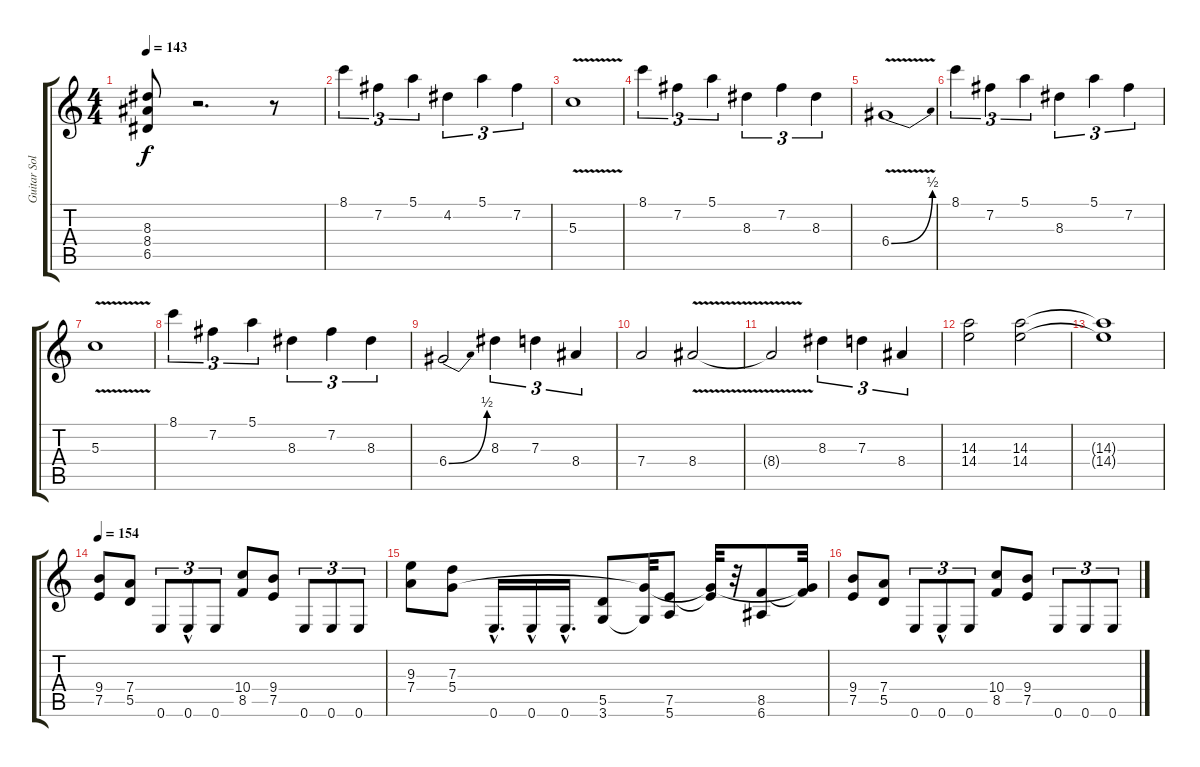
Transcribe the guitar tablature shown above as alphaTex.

\track ("Guitar Solo" "Guitar Sol") {instrument distortionguitar}
\staff {score tabs}
\tuning (E4 B3 G3 D3 A2 E2) {hide}
\ts (4 4)
\tempo 143
\clef g2
\ks c
(8.3 8.4 6.5).8{dy f} r.2{d} r.8 |
8.1.4{tu (3 2)} 7.2.4{tu (3 2)} 5.1.4{tu (3 2)} 4.2.4{tu (3 2)} 5.1.4{tu (3 2)} 7.2.4{tu (3 2)} |
5.3{v}.1 |
8.1.4{tu (3 2)} 7.2.4{tu (3 2)} 5.1.4{tu (3 2)} 8.3.4{tu (3 2)} 7.2.4{tu (3 2)} 8.3.4{tu (3 2)} |
6.4{be (bend 0 0 60 2) v}.1 |
8.1.4{tu (3 2)} 7.2.4{tu (3 2)} 5.1.4{tu (3 2)} 8.3.4{tu (3 2)} 5.1.4{tu (3 2)} 7.2.4{tu (3 2)} |
5.3{v}.1 |
8.1.4{tu (3 2)} 7.2.4{tu (3 2)} 5.1.4{tu (3 2)} 8.3.4{tu (3 2)} 7.2.4{tu (3 2)} 8.3.4{tu (3 2)} |
6.4{be (bend 0 0 60 2)}.2 8.3.4{tu (3 2)} 7.3.4{tu (3 2)} 8.4.4{tu (3 2)} |
7.4.2 8.4{v}.2 |
8.4{t}.2 8.3.4{tu (3 2)} 7.3.4{tu (3 2)} 8.4.4{tu (3 2)} |
(14.3 14.4).2 (14.3 14.4).2 |
(14.3{t} 14.4{t}).1 |
\tempo 154
(9.4 7.5).8 (7.4 5.5).8 0.6.8{tu (3 2)} 0.6{hac}.8{tu (3 2)} 0.6.8{tu (3 2)} (10.4 8.5).8 (9.4 7.5).8 0.6.8{tu (3 2)} 0.6.8{tu (3 2)} 0.6.8{tu (3 2)} |
(9.3 7.4).8 (7.3 5.4).8 0.6{hac}.16{d} 0.6{hac}.16 0.6{hac}.16{d} (5.5 3.6).8 (5.4{t} 3.6{t}).32 (7.5 5.6).8 (5.4{t} 7.5{t}).32 r.32 (8.5 6.6).8 (5.4{t} 8.5{t}).32 |
(9.4 7.5).8 (7.4 5.5).8 0.6.8{tu (3 2)} 0.6{hac}.8{tu (3 2)} 0.6.8{tu (3 2)} (10.4 8.5).8 (9.4 7.5).8 0.6.8{tu (3 2)} 0.6.8{tu (3 2)} 0.6.8{tu (3 2)}
